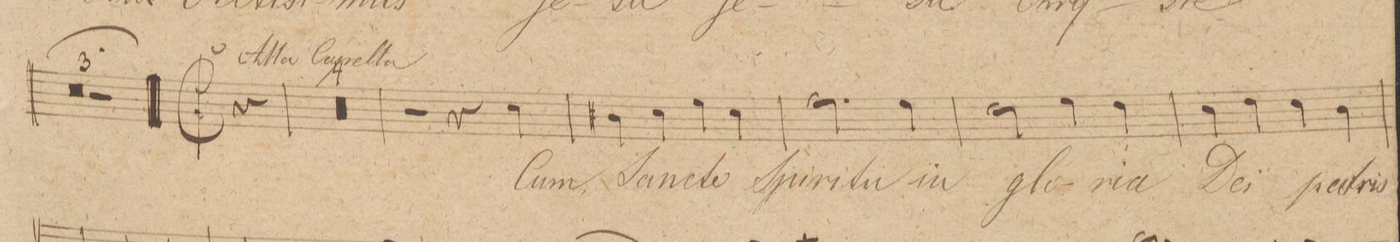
**kern	**text	**dynam
*I"Basso.	*	*
*clefF4	*	*
*k[f#c#g#]	*	*
*met(c)	*	*
*M4/4	*	*
0r;	.	.
=180	=180	=180
=181	=181	=181
1r	.	.
=182||	=182||	=182||
*M2/2	*	*
*met(c|)	*	*
4r	.	.
=183	=183	=183
00r	.	.
=184	=184	=184
=185	=185	=185
=186	=186	=186
=187	=187	=187
2r	.	.
4r	.	.
4E\	Cum	.
=188	=188	=188
4D#X\	San-	.
4E\	-cto	.
4G#\	Spi-	.
4E\	-ri-	.
=189	=189	=189
2.A\	-tu	.
4G#\	in	.
=190	=190	=190
2F#\	glo-	.
4G#\	-ri-	.
4F#\	-a	.
=191	=191	=191
4E\	De-	.
4F#\	-i	.
4E\	pa-	.
4D\	-tris	.
=192	=192	=192
*-	*-	*-
